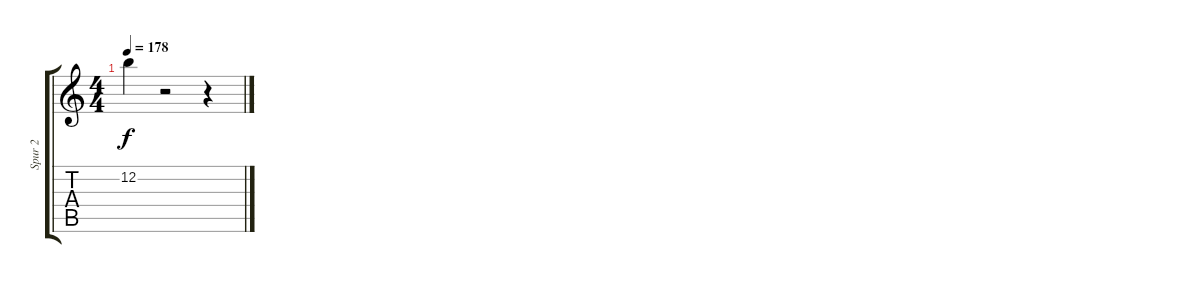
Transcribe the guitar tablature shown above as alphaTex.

\track ("Spur 2" "Spur 2") {instrument overdrivenguitar}
\staff {score tabs}
\tuning (E4 B3 G3 D3 A2 E2) {hide}
\ts (4 4)
\tempo 178
\clef g2
\ks c
12.2.4{dy f} r.2 r.4
